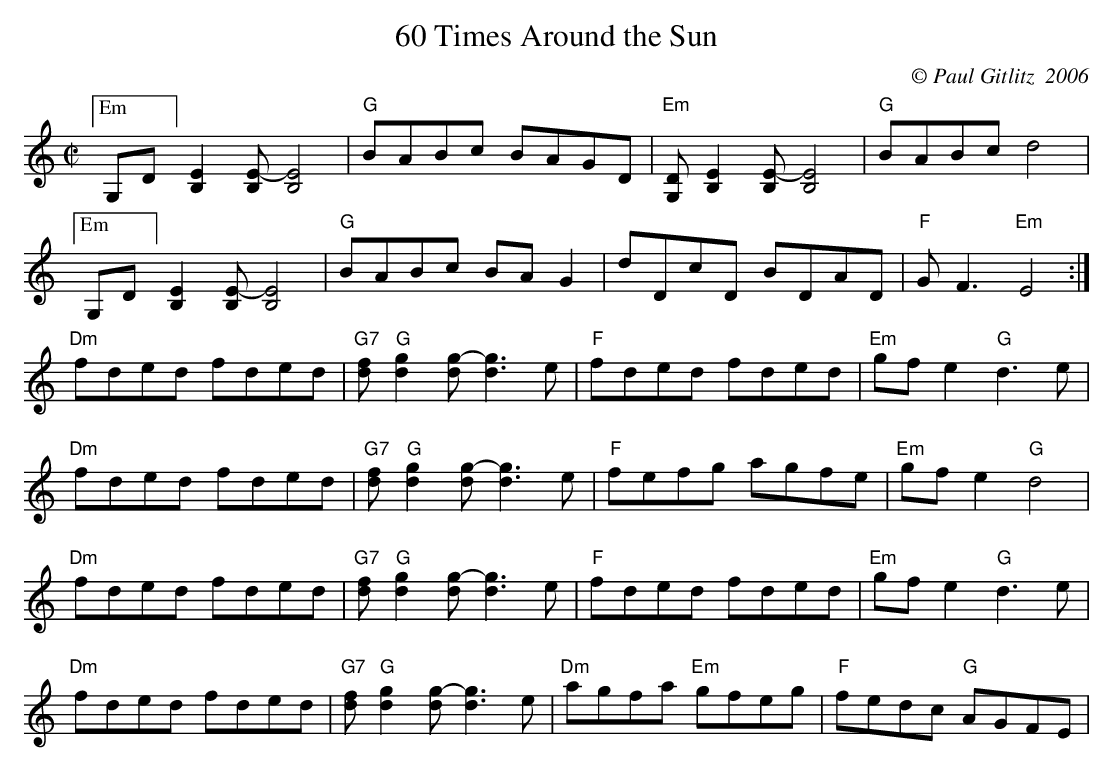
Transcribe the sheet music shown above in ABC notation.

X:1
T:60 Times Around the Sun
M:C|
L:1/8
C:© Paul Gitlitz  2006
K:C
["Em"G,D][B,2E2][B,E-][B,4E4]|"G"BABc BAGD|"Em"[G,D][B,2E2][B,E-][B,4E4]|"G"BABc d4|!
["Em"G,D][B,2E2][B,E-][B,4E4]|"G"BABc BA G2|dDcD BDAD|"F"GF3 "Em"E4:|!
"Dm"fded fded|"G7"[df]"G"[d2g2][dg-][d3g3]e|"F"fded fded|"Em"gfe2 "G"d3e|!
"Dm"fded fded|"G7"[df]"G"[d2g2][dg-][d3g3]e|"F"fefg agfe|"Em"gfe2"G"d4|!
"Dm"fded fded|"G7"[df]"G"[d2g2][dg-][d3g3]e|"F"fded fded|"Em"gfe2 "G"d3e|!
"Dm"fded fded|"G7"[df]"G"[d2g2][dg-][d3g3]e|"Dm"agfa "Em"gfeg|"F"fedc "G"AGFE|
